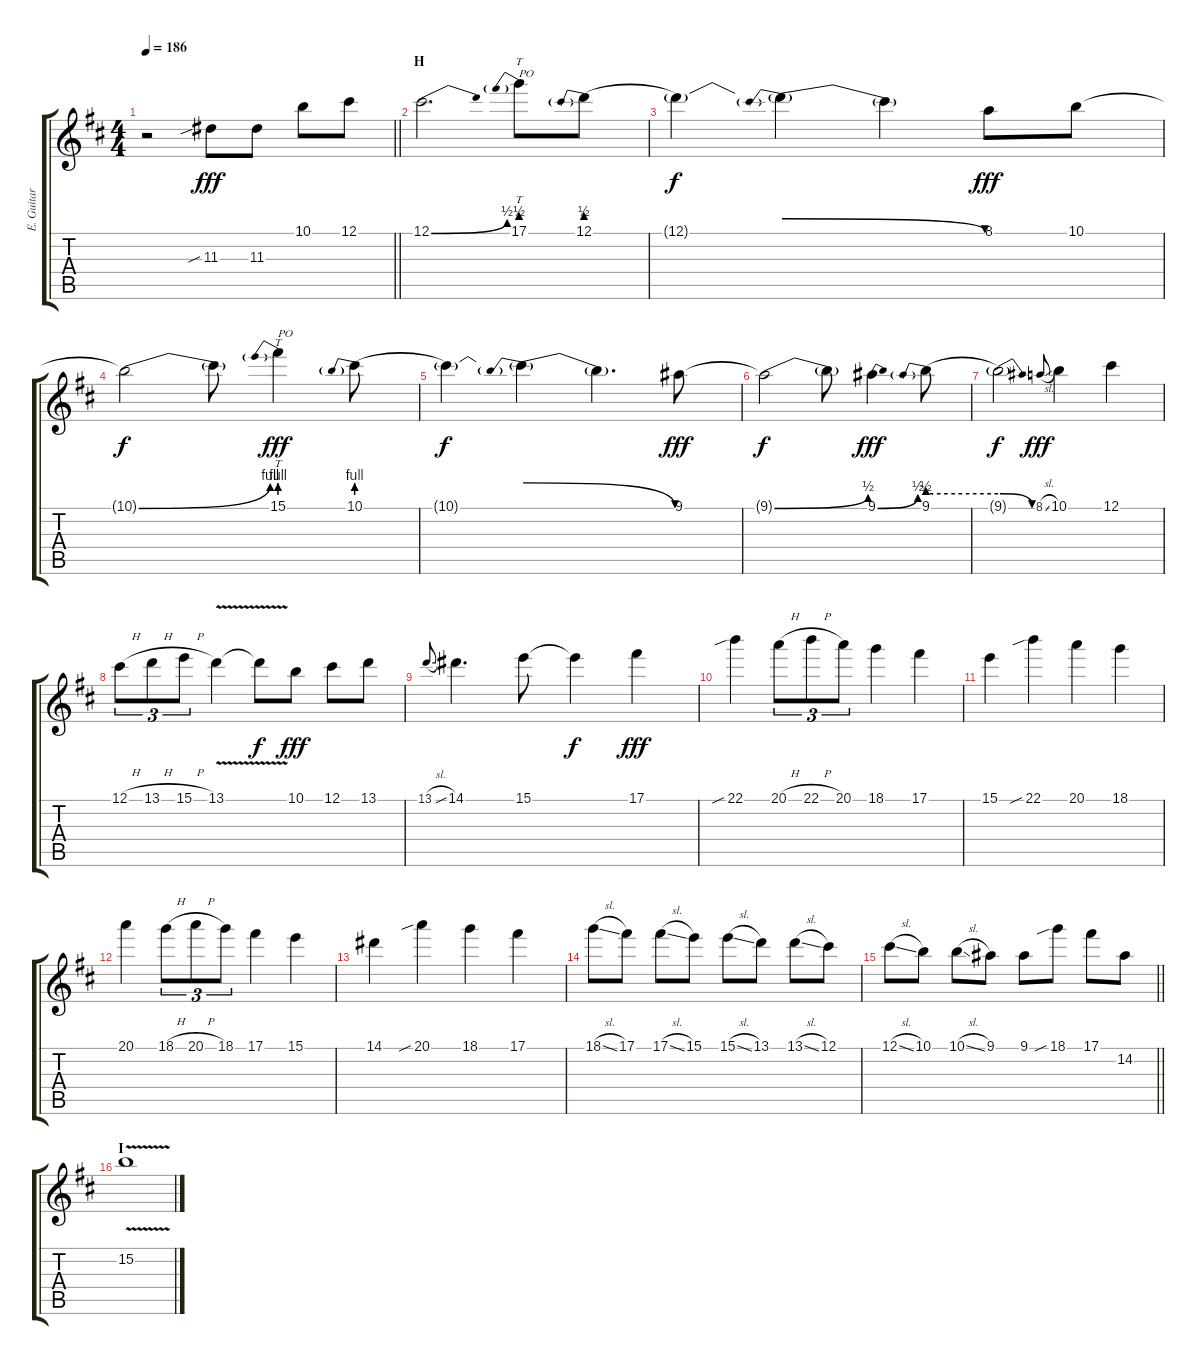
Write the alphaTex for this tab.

\track ("E. Guitar IV" "E. Guitar ") {instrument overdrivenguitar}
\staff {score tabs}
\tuning (Db4 Ab3 E3 B2 Gb2 B1) {hide}
\ts (4 4)
\tempo 186
\clef g2
\barLineRight lightlight
\ks d
r.2{dy f} 11.3{sib}.8{dy fff} 11.3.8 10.1.8 12.1.8 |
\section ("" "H")
12.1{be (bend 0 0 60 2)}.2{d} 17.1{be (prebend 0 2 60 2)}.8{tt txt "PO"} 12.1{be (prebend 0 2 60 2)}.8 |
12.1{t}.4{dy f} 12.1{be (prebendrelease 0 2 60 0) t}.4 12.1{t}.4 8.1.8{dy fff} 10.1.8 |
10.1{be (bend 0 0 60 4) t}.2{dy f} 10.1{t}.8 15.1{be (prebend 0 4 60 4)}.4{tt txt "PO" dy fff} 10.1{be (prebend 0 4 60 4)}.8 |
10.1{t}.4{dy f} 10.1{be (prebendrelease 0 4 60 0) t}.4 10.1{t}.4{d} 9.1.8{dy fff} |
9.1{be (bend 0 0 60 2) t}.2{dy f} 9.1{t}.8 9.1{be (bend 0 0 60 2)}.4{dy fff} 9.1{be (prebend 0 2 60 2)}.8 |
9.1{be (release 0 2 60 0) t}.2{dy f} 8.1{sl}.8{gr onbeat dy fff} 10.1.4 12.1.4 |
12.1{h}.8{tu (3 2)} 13.1{h}.8{tu (3 2)} 15.1{h}.8{tu (3 2)} 13.1{v}.4 13.1{t}.8{dy f} 10.1.8{dy fff} 12.1.8 13.1.8 |
13.1{sl}.8{gr onbeat} 14.1.4{d} 15.1.8 15.1{t}.4{dy f} 17.1.4{dy fff} |
22.1{sib}.4 20.1{h}.8{tu (3 2)} 22.1{h}.8{tu (3 2)} 20.1.8{tu (3 2)} 18.1.4 17.1.4 |
15.1.4 22.1{sib}.4 20.1.4 18.1.4 |
20.1.4 18.1{h}.8{tu (3 2)} 20.1{h}.8{tu (3 2)} 18.1.8{tu (3 2)} 17.1.4 15.1.4 |
14.1.4 20.1{sib}.4 18.1.4 17.1.4 |
18.1{sl}.8 17.1.8 17.1{sl}.8 15.1.8 15.1{sl}.8 13.1.8 13.1{sl}.8 12.1.8 |
\barLineRight lightlight
12.1{sl}.8 10.1.8 10.1{sl}.8 9.1.8 9.1.8 18.1{sib}.8 17.1.8 14.2.8 |
\section ("" "I")
15.2{v}.1
